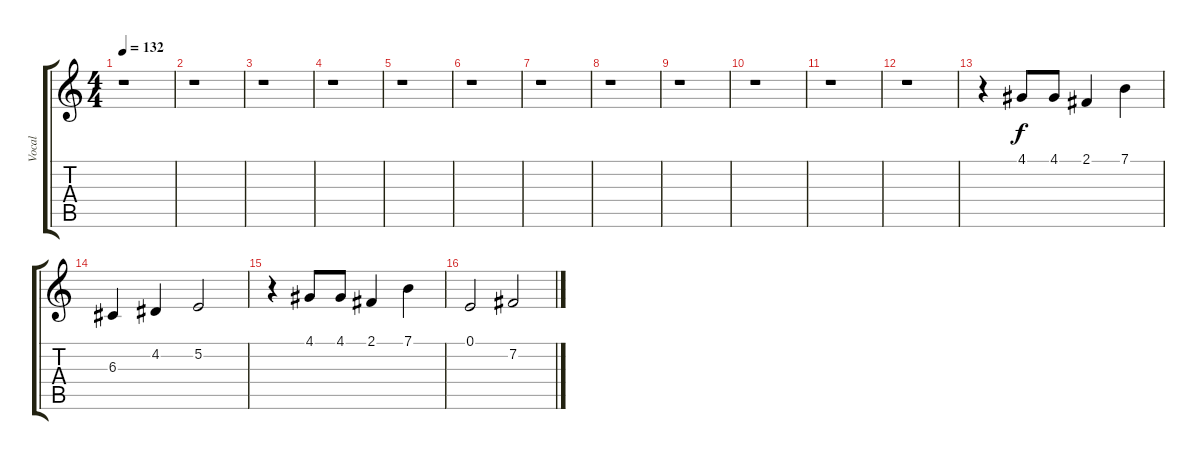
\track ("Vocal" "Vocal") {instrument sopranosax}
\staff {score tabs}
\tuning (E4 B3 G3 D3 A2 E2) {hide}
\ts (4 4)
\tempo 132
\clef g2
\ks c
r.1{dy f} |
r.1 |
r.1 |
r.1 |
r.1 |
r.1 |
r.1 |
r.1 |
r.1 |
r.1 |
r.1 |
r.1 |
r.4 4.1.8 4.1.8 2.1.4 7.1.4 |
6.3.4 4.2.4 5.2.2 |
r.4 4.1.8 4.1.8 2.1.4 7.1.4 |
0.1.2 7.2.2
